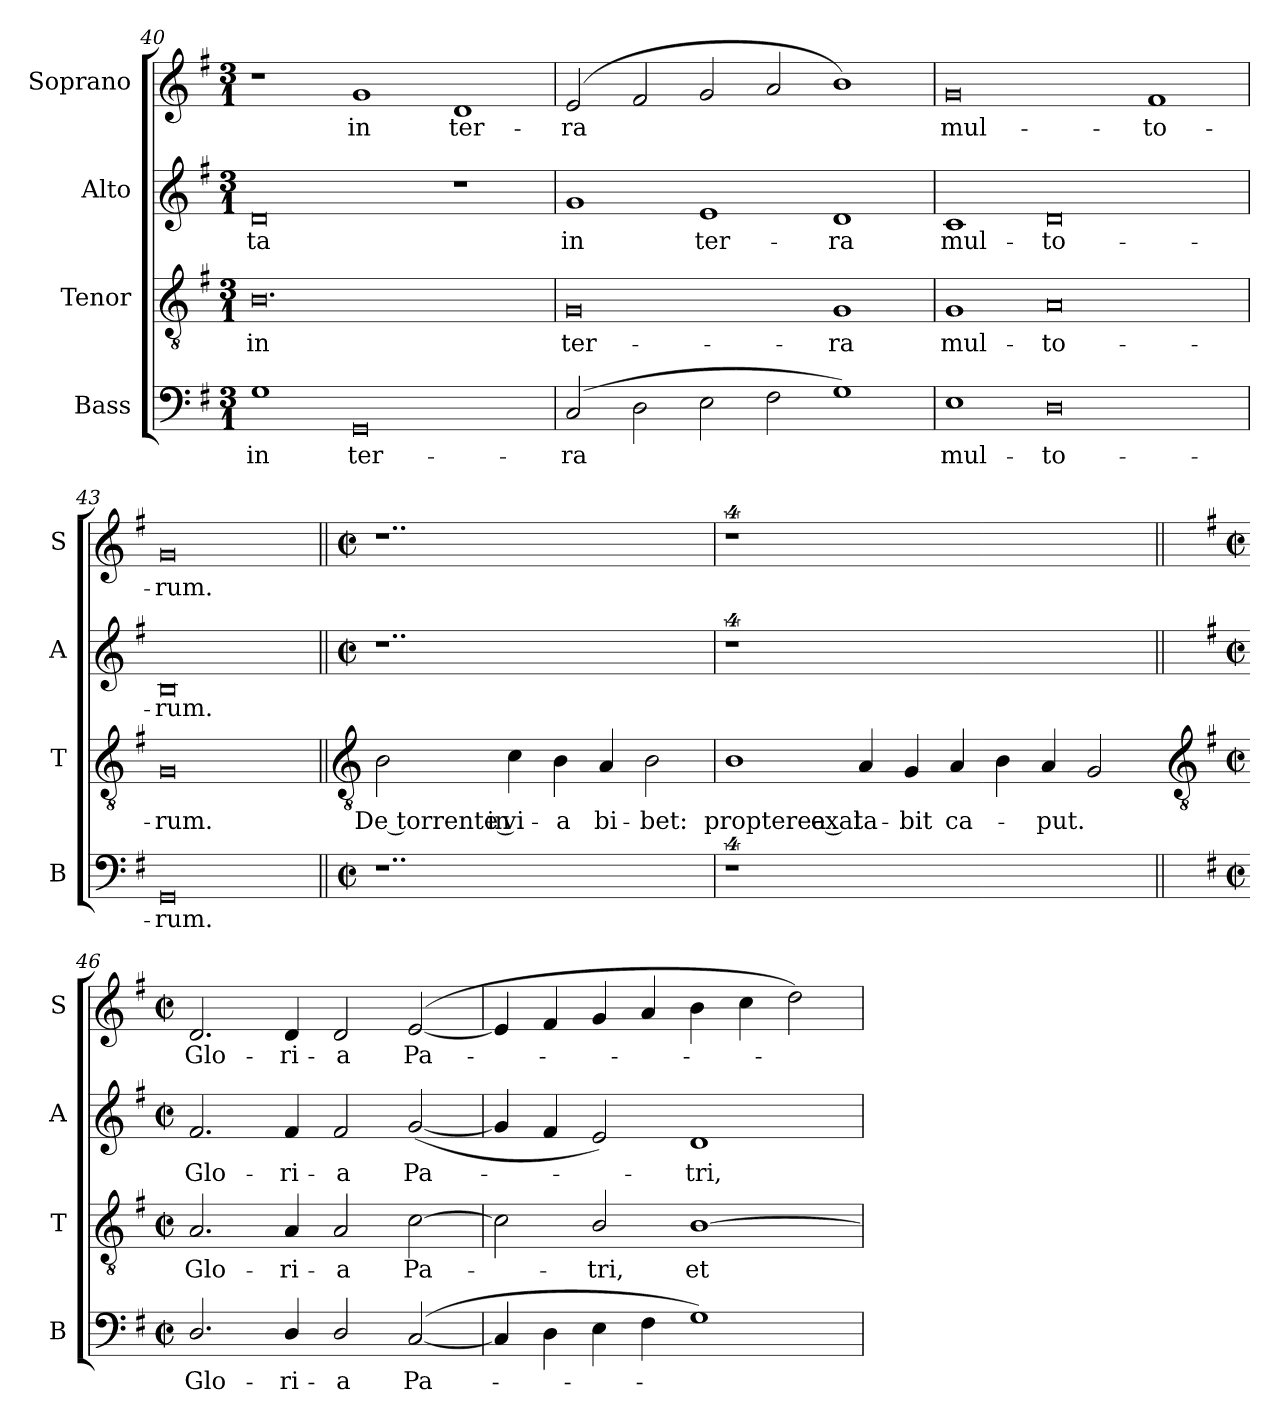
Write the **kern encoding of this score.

**kern	**text	**kern	**text	**kern	**text	**kern	**text
*part4	*part4	*part3	*part3	*part2	*part2	*part1	*part1
*staff4	*staff4	*staff3	*staff3	*staff2	*staff2	*staff1	*staff1
*I"Bass	*	*I"Tenor	*	*I"Alto	*	*I"Soprano	*
*I'B	*	*I'T	*	*I'A	*	*I'S	*
*clefF4	*	*clefGv2	*	*clefG2	*	*clefG2	*
*k[f#]	*	*k[f#]	*	*k[f#]	*	*k[f#]	*
*G:	*	*G:	*	*G:	*	*G:	*
*M3/1	*	*M3/1	*	*M3/1	*	*M3/1	*
=40	=40	=40	=40	=40	=40	=40	=40
!	!LO:LY:b	!	!LO:LY:b	!	!LO:LY:b	!	!
1G	in	0.B	in	0d	-ta	1r	.
!	!LO:LY:b	!	!	!	!	!	!LO:LY:b
0GG	ter-	.	.	.	.	1g	in
!	!	!	!	!	!	!	!LO:LY:b
.	.	.	.	1r	.	1d	ter-
=41	=41	=41	=41	=41	=41	=41	=41
!	!LO:LY:b	!	!LO:LY:b	!	!LO:LY:b	!	!LO:LY:b
(>2C	-ra	0G	ter-	1g	in	(<2e	-ra
2D	.	.	.	.	.	2f#	.
!	!	!	!	!	!LO:LY:b	!	!
2E	.	.	.	1e	ter-	2g	.
2F#	.	.	.	.	.	2a	.
!	!	!	!LO:LY:b	!	!LO:LY:b	!	!
1G)	.	1G	-ra	1d	-ra	1b)	.
=42	=42	=42	=42	=42	=42	=42	=42
!	!LO:LY:b	!	!LO:LY:b	!	!LO:LY:b	!	!LO:LY:b
1E	mul-	1G	mul-	1c	mul-	0g	mul-
!	!LO:LY:b	!	!LO:LY:b	!	!LO:LY:b	!	!
0D	-to-	0A	-to-	0d	-to-	.	.
!	!	!	!	!	!	!	!LO:LY:b
.	.	.	.	.	.	1f#	-to-
=43	=43	=43	=43	=43	=43	=43	=43
!	!LO:LY:b	!	!LO:LY:b	!	!LO:LY:b	!	!LO:LY:b
0GG	-rum.	0G	-rum.	0B	-rum.	0g	-rum.
!!LO:LB:g=z
=44||	=44||	=44||	=44||	=44||	=44||	=44||	=44||
*	*	*clefGv2	*	*	*	*	*
*M4/2	*	*	*	*M4/2	*	*M4/2	*
*met(c|)	*	*	*	*met(c|)	*	*met(c|)	*
!	!	!	!LO:LY:b	!	!	!	!
1..r	.	2B	De torrente in	1..r	.	1..r	.
!	!	!	!LO:LY:b	!	!	!	!
.	.	4c	vi-	.	.	.	.
!	!	!	!LO:LY:b	!	!	!	!
.	.	4B	-a	.	.	.	.
!	!	!	!LO:LY:b	!	!	!	!
.	.	4A	bi-	.	.	.	.
!	!	!	!LO:LY:b	!	!	!	!
.	.	2B	-bet:	.	.	.	.
=45	=45	=45	=45	=45	=45	=45	=45
!	!	!	!LO:LY:b	!	!	!	!
4%11r	.	1B	propterea exal-	4%11r	.	4%11r	.
!	!	!	!LO:LY:b	!	!	!	!
.	.	4A	-ta-	.	.	.	.
!	!	!	!LO:LY:b	!	!	!	!
.	.	4G	-bit	.	.	.	.
!	!	!	!LO:LY:b	!	!	!	!
.	.	4A	ca-	.	.	.	.
.	.	4B	.	.	.	.	.
!	!	!	!LO:LY:b	!	!	!	!
.	.	4A	put.	.	.	.	.
.	.	2G	.	.	.	.	.
!!LO:LB:g=z
=46||	=46||	=46-	=46||	=46||	=46||	=46||	=46||
*	*	*clefGv2	*	*	*	*	*
*k[f#]	*	*	*	*k[f#]	*	*k[f#]	*
*G:	*	*	*	*G:	*	*G:	*
*M4/2	*	*M4/2	*	*M4/2	*	*M4/2	*
*met(c|)	*	*met(c|)	*	*met(c|)	*	*met(c|)	*
!	!LO:LY:b	!	!LO:LY:b	!	!LO:LY:b	!	!LO:LY:b
2.D/	Glo-	2.A	Glo-	2.f#	Glo-	2.d	Glo-
!	!LO:LY:b	!	!LO:LY:b	!	!LO:LY:b	!	!LO:LY:b
4D/	-ri-	4A	-ri-	4f#	-ri-	4d	-ri-
!	!LO:LY:b	!	!LO:LY:b	!	!LO:LY:b	!	!LO:LY:b
2D/	-a	2A	-a	2f#	-a	2d	-a
!	!LO:LY:b	!	!LO:LY:b	!	!LO:LY:b	!	!LO:LY:b
(>[2C	Pa-	[2c	Pa-	(<[2g	Pa-	(>[2e	Pa-
=47	=47	=47	=47	=47	=47	=47	=47
4C]	.	2c]	.	4g]	.	4e]	.
4D	.	.	.	4f#	.	4f#	.
!	!	!	!LO:LY:b	!	!	!	!
4E	.	2B/	tri,	2e)	.	4g	.
4F#	.	.	.	.	.	4a	.
!	!	!	!LO:LY:b	!	!LO:LY:b	!	!
1G)	.	[1B	et	1d	tri,	4b	.
.	.	.	.	.	.	4cc	.
.	.	.	.	.	.	2dd)	.
=	=	=	=	=	=	=	=
*-	*-	*-	*-	*-	*-	*-	*-
